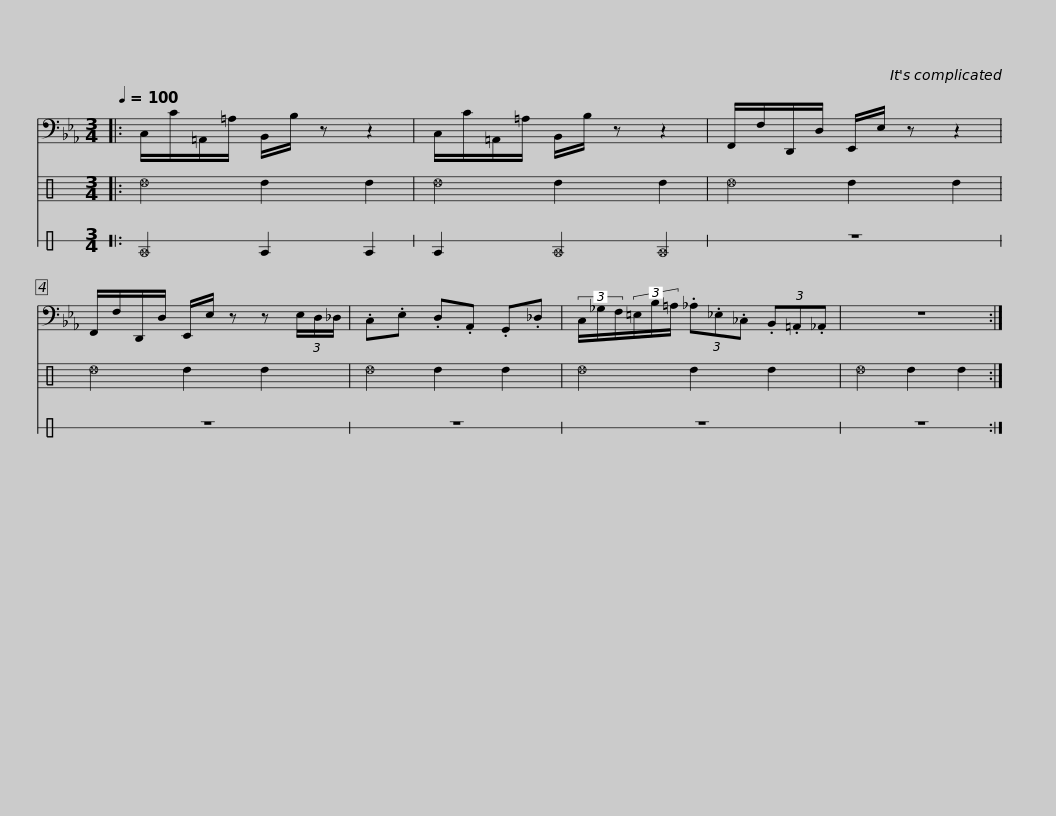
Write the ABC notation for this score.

X:1
%%score 1 2 3
L:1/8
Q:1/4=100
M:3/4
I:linebreak $
K:Eb
V:1 bass
V:2 perc
K:none
V:3 perc stafflines=1
K:none
V:1
|: C,/C/=A,,/=A,/ B,,/B,/ z z2 | C,/C/=A,,/=A,/ B,,/B,/ z z2 | F,,/F,/D,,/D,/ E,,/E,/ z z2 | F,,/F,/D,,/D,/ E,,/E,/ z z (3E,/D,/_D,/ |$ .C,.E, .D,.A,, .G,,._D, | %5
 (3C,/_G,/F,/(3=E,/B,/=A,/ (3._A,._E,._C, (3.B,,.=A,,._A,, | z6 :| %7
V:2
[K:C]|: _d2 d2 d2 | _d2 d2 d2 | _d2 d2 d2 | _d2 d2 d2 |$ _d2 d2 d2 | %5
 _d2 d2 d2 | _d2 d2 d2 :| %7
V:3
[K:C]|: _E2 E2 E2 | E2 _E2 _E2 | z6 | z6 |$ z6 | %5
 z6 | z6 :| %7
